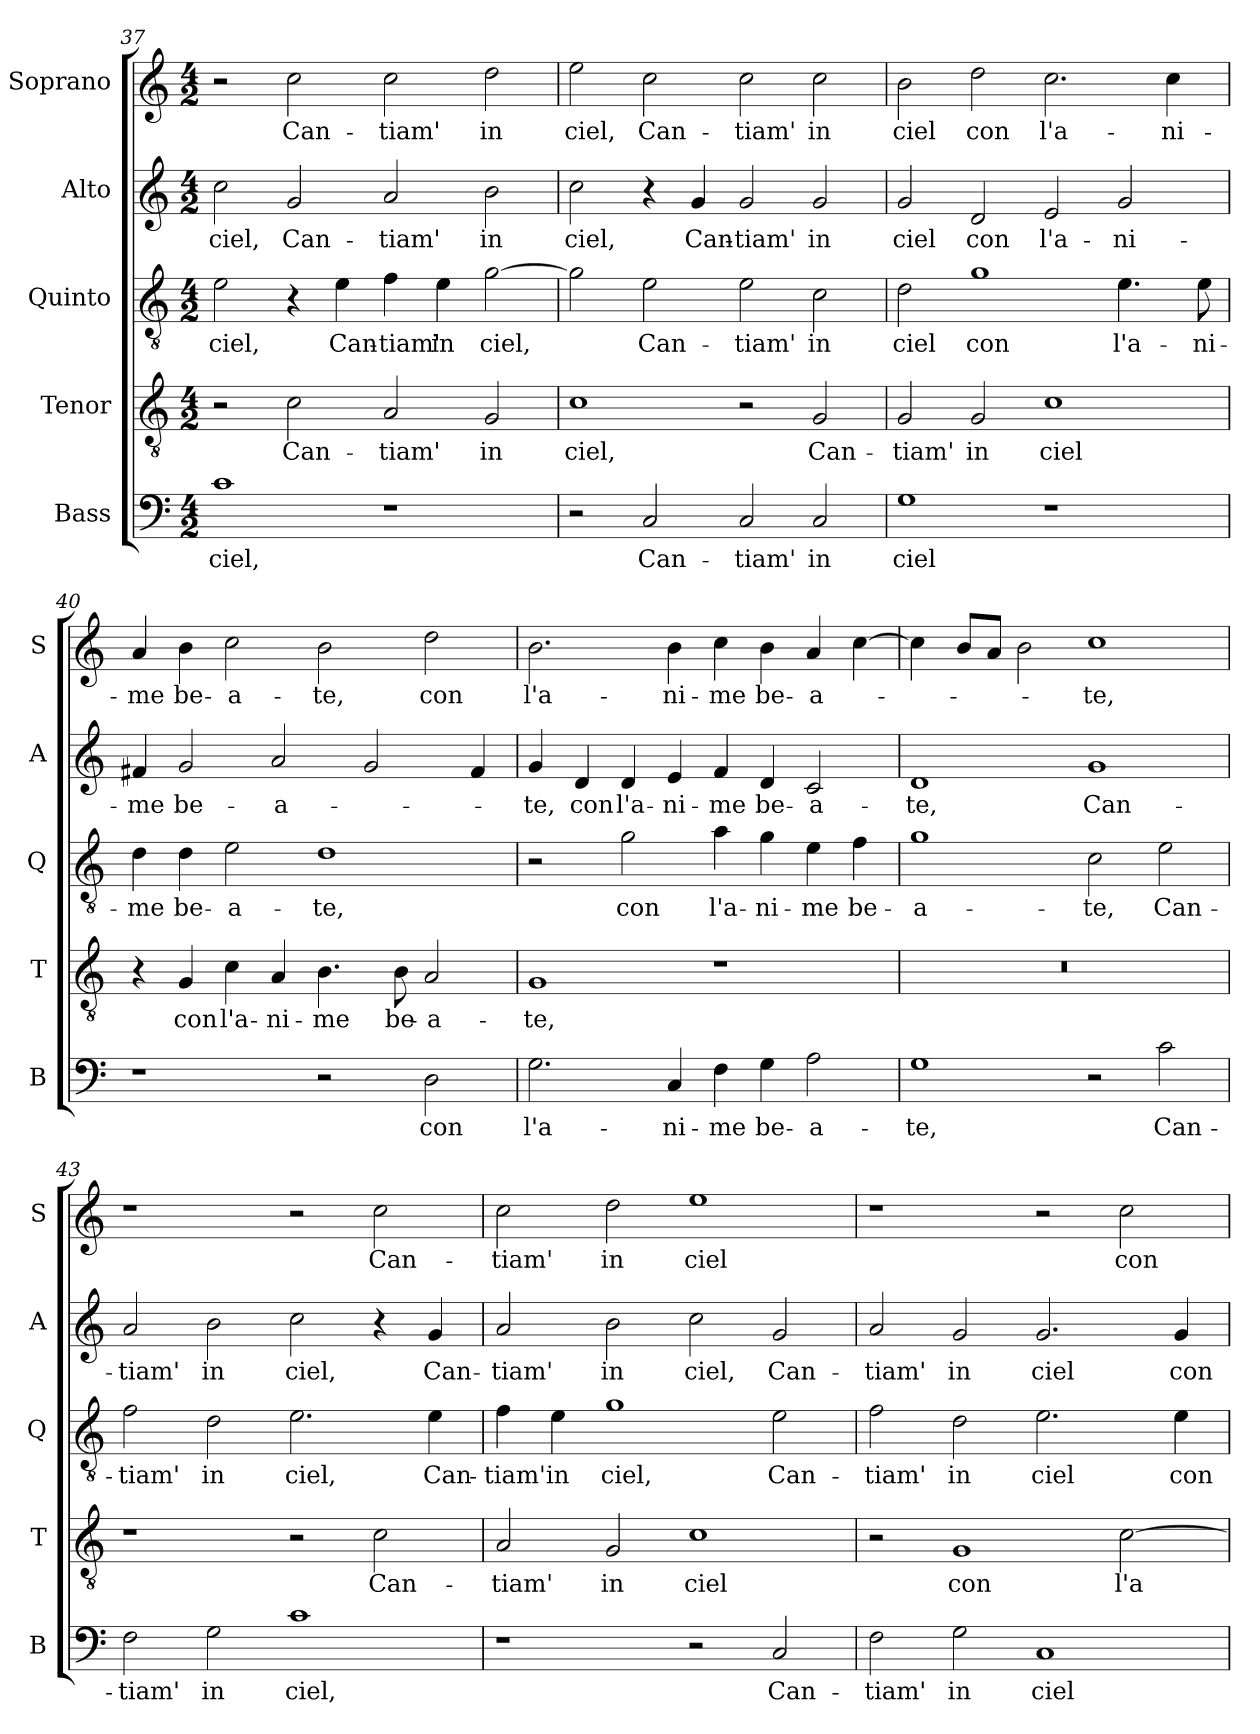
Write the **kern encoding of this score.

**kern	**text	**kern	**text	**kern	**text	**kern	**text	**kern	**text
*part5	*part5	*part4	*part4	*part3	*part3	*part2	*part2	*part1	*part1
*staff5	*staff5	*staff4	*staff4	*staff3	*staff3	*staff2	*staff2	*staff1	*staff1
*I"Bass	*	*I"Tenor	*	*I"Quinto	*	*I"Alto	*	*I"Soprano	*
*I'B	*	*I'T	*	*I'Q	*	*I'A	*	*I'S	*
*clefF4	*	*clefGv2	*	*clefGv2	*	*clefG2	*	*clefG2	*
*k[]	*	*k[]	*	*k[]	*	*k[]	*	*k[]	*
*C:	*	*C:	*	*C:	*	*C:	*	*C:	*
*M4/2	*	*M4/2	*	*M4/2	*	*M4/2	*	*M4/2	*
=37	=37	=37	=37	=37	=37	=37	=37	=37	=37
!	!LO:LY:b	!	!	!	!LO:LY:b	!	!LO:LY:b	!	!
1c	ciel,	2r	.	2e\	ciel,	2cc\	ciel,	2r	.
!	!	!	!LO:LY:b	!	!	!	!LO:LY:b	!	!LO:LY:b
.	.	2c\	Can-	4r	.	2g/	Can-	2cc\	Can-
!	!	!	!	!	!LO:LY:b	!	!	!	!
.	.	.	.	4e\	Can-	.	.	.	.
!	!	!	!LO:LY:b	!	!LO:LY:b	!	!LO:LY:b	!	!LO:LY:b
1r	.	2A/	-tiam'	4f\	-tiam'	2a/	-tiam'	2cc\	-tiam'
!	!	!	!	!	!LO:LY:b	!	!	!	!
.	.	.	.	4e\	in	.	.	.	.
!	!	!	!LO:LY:b	!	!LO:LY:b	!	!LO:LY:b	!	!LO:LY:b
.	.	2G/	in	[2g\	ciel,	2b\	in	2dd\	in
=38	=38	=38	=38	=38	=38	=38	=38	=38	=38
!	!	!	!LO:LY:b	!	!	!	!LO:LY:b	!	!LO:LY:b
2r	.	1c	ciel,	2g\]	.	2cc\	ciel,	2ee\	ciel,
!	!LO:LY:b	!	!	!	!LO:LY:b	!	!	!	!LO:LY:b
2C/	Can-	.	.	2e\	Can-	4r	.	2cc\	Can-
!	!	!	!	!	!	!	!LO:LY:b	!	!
.	.	.	.	.	.	4g/	Can-	.	.
!	!LO:LY:b	!	!	!	!LO:LY:b	!	!LO:LY:b	!	!LO:LY:b
2C/	-tiam'	2r	.	2e\	-tiam'	2g/	-tiam'	2cc\	-tiam'
!	!LO:LY:b	!	!LO:LY:b	!	!LO:LY:b	!	!LO:LY:b	!	!LO:LY:b
2C/	in	2G/	Can-	2c\	in	2g/	in	2cc\	in
=39	=39	=39	=39	=39	=39	=39	=39	=39	=39
!	!LO:LY:b	!	!LO:LY:b	!	!LO:LY:b	!	!LO:LY:b	!	!LO:LY:b
1G	ciel	2G/	-tiam'	2d\	ciel	2g/	ciel	2b\	ciel
!	!	!	!LO:LY:b	!	!LO:LY:b	!	!LO:LY:b	!	!LO:LY:b
.	.	2G/	in	1g	con	2d/	con	2dd\	con
!	!	!	!LO:LY:b	!	!	!	!LO:LY:b	!	!LO:LY:b
1r	.	1c	ciel	.	.	2e/	l'a-	2.cc\	l'a-
!	!	!	!	!	!LO:LY:b	!	!LO:LY:b	!	!
.	.	.	.	4.e\	l'a-	2g/	-ni-	.	.
!	!	!	!	!	!	!	!	!	!LO:LY:b
.	.	.	.	.	.	.	.	4cc\	-ni-
!	!	!	!	!	!LO:LY:b	!	!	!	!
.	.	.	.	8e\	-ni-	.	.	.	.
!!LO:LB:g=z
=40	=40	=40	=40	=40	=40	=40	=40	=40	=40
!	!	!	!	!	!LO:LY:b	!	!LO:LY:b	!	!LO:LY:b
1r	.	4r	.	4d\	-me	4f#X/	-me	4a/	-me
!	!	!	!LO:LY:b	!	!LO:LY:b	!	!LO:LY:b	!	!LO:LY:b
.	.	4G/	con	4d\	be-	2g/	be-	4b\	be-
!	!	!	!LO:LY:b	!	!LO:LY:b	!	!	!	!LO:LY:b
.	.	4c\	l'a-	2e\	-a-	.	.	2cc\	-a-
!	!	!	!LO:LY:b	!	!	!	!LO:LY:b	!	!
.	.	4A/	-ni-	.	.	2a/	-a-	.	.
!	!	!	!LO:LY:b	!	!LO:LY:b	!	!	!	!LO:LY:b
2r	.	4.B\	-me	1d	-te,	.	.	2b\	-te,
.	.	.	.	.	.	2g/	.	.	.
!	!	!	!LO:LY:b	!	!	!	!	!	!
.	.	8B\	be-	.	.	.	.	.	.
!	!LO:LY:b	!	!LO:LY:b	!	!	!	!	!	!LO:LY:b
2D\	con	2A/	-a-	.	.	.	.	2dd\	con
.	.	.	.	.	.	4f#/	.	.	.
=41	=41	=41	=41	=41	=41	=41	=41	=41	=41
!	!LO:LY:b	!	!LO:LY:b	!	!	!	!LO:LY:b	!	!LO:LY:b
2.G\	l'a-	1G	-te,	2r	.	4g/	-te,	2.b\	l'a-
!	!	!	!	!	!	!	!LO:LY:b	!	!
.	.	.	.	.	.	4d/	con	.	.
!	!	!	!	!	!LO:LY:b	!	!LO:LY:b	!	!
.	.	.	.	2g\	con	4d/	l'a-	.	.
!	!LO:LY:b	!	!	!	!	!	!LO:LY:b	!	!LO:LY:b
4C/	-ni-	.	.	.	.	4e/	-ni-	4b\	-ni-
!	!LO:LY:b	!	!	!	!LO:LY:b	!	!LO:LY:b	!	!LO:LY:b
4F\	-me	1r	.	4a\	l'a-	4f/	-me	4cc\	-me
!	!LO:LY:b	!	!	!	!LO:LY:b	!	!LO:LY:b	!	!LO:LY:b
4G\	be-	.	.	4g\	-ni-	4d/	be-	4b\	be-
!	!LO:LY:b	!	!	!	!LO:LY:b	!	!LO:LY:b	!	!LO:LY:b
2A\	-a-	.	.	4e\	-me	2c/	-a-	4a/	-a-
!	!	!	!	!	!LO:LY:b	!	!	!	!
.	.	.	.	4f\	be-	.	.	[4cc\	.
=42	=42	=42	=42	=42	=42	=42	=42	=42	=42
!	!LO:LY:b	!	!	!	!LO:LY:b	!	!LO:LY:b	!	!
1G	-te,	0r	.	1g	-a-	1d	-te,	4cc\]	.
.	.	.	.	.	.	.	.	8b/L	.
.	.	.	.	.	.	.	.	8a/J	.
.	.	.	.	.	.	.	.	2b\	.
!	!	!	!	!	!LO:LY:b	!	!LO:LY:b	!	!LO:LY:b
2r	.	.	.	2c\	-te,	1g	Can-	1cc	-te,
!	!LO:LY:b	!	!	!	!LO:LY:b	!	!	!	!
2c\	Can-	.	.	2e\	Can-	.	.	.	.
=43	=43	=43	=43	=43	=43	=43	=43	=43	=43
!	!LO:LY:b	!	!	!	!LO:LY:b	!	!LO:LY:b	!	!
2F\	-tiam'	1r	.	2f\	-tiam'	2a/	-tiam'	1r	.
!	!LO:LY:b	!	!	!	!LO:LY:b	!	!LO:LY:b	!	!
2G\	in	.	.	2d\	in	2b\	in	.	.
!	!LO:LY:b	!	!	!	!LO:LY:b	!	!LO:LY:b	!	!
1c	ciel,	2r	.	2.e\	ciel,	2cc\	ciel,	2r	.
!	!	!	!LO:LY:b	!	!	!	!	!	!LO:LY:b
.	.	2c\	Can-	.	.	4r	.	2cc\	Can-
!	!	!	!	!	!LO:LY:b	!	!LO:LY:b	!	!
.	.	.	.	4e\	Can-	4g/	Can-	.	.
!!LO:PB:g=z
=44	=44	=44	=44	=44	=44	=44	=44	=44	=44
!	!	!	!LO:LY:b	!	!LO:LY:b	!	!LO:LY:b	!	!LO:LY:b
1r	.	2A/	-tiam'	4f\	-tiam'	2a/	-tiam'	2cc\	-tiam'
!	!	!	!	!	!LO:LY:b	!	!	!	!
.	.	.	.	4e\	in	.	.	.	.
!	!	!	!LO:LY:b	!	!LO:LY:b	!	!LO:LY:b	!	!LO:LY:b
.	.	2G/	in	1g	ciel,	2b\	in	2dd\	in
!	!	!	!LO:LY:b	!	!	!	!LO:LY:b	!	!LO:LY:b
2r	.	1c	ciel	.	.	2cc\	ciel,	1ee	ciel
!	!LO:LY:b	!	!	!	!LO:LY:b	!	!LO:LY:b	!	!
2C/	Can-	.	.	2e\	Can-	2g/	Can-	.	.
=45	=45	=45	=45	=45	=45	=45	=45	=45	=45
!	!LO:LY:b	!	!	!	!LO:LY:b	!	!LO:LY:b	!	!
2F\	-tiam'	2r	.	2f\	-tiam'	2a/	-tiam'	1r	.
!	!LO:LY:b	!	!LO:LY:b	!	!LO:LY:b	!	!LO:LY:b	!	!
2G\	in	1G	con	2d\	in	2g/	in	.	.
!	!LO:LY:b	!	!	!	!LO:LY:b	!	!LO:LY:b	!	!
1C	ciel	.	.	2.e\	ciel	2.g/	ciel	2r	.
!	!	!	!LO:LY:b	!	!	!	!	!	!LO:LY:b
.	.	[2c\	l'a-	.	.	.	.	2cc\	con
!	!	!	!	!	!LO:LY:b	!	!LO:LY:b	!	!
.	.	.	.	4e\	con	4g/	con	.	.
=	=	=	=	=	=	=	=	=	=
*-	*-	*-	*-	*-	*-	*-	*-	*-	*-
